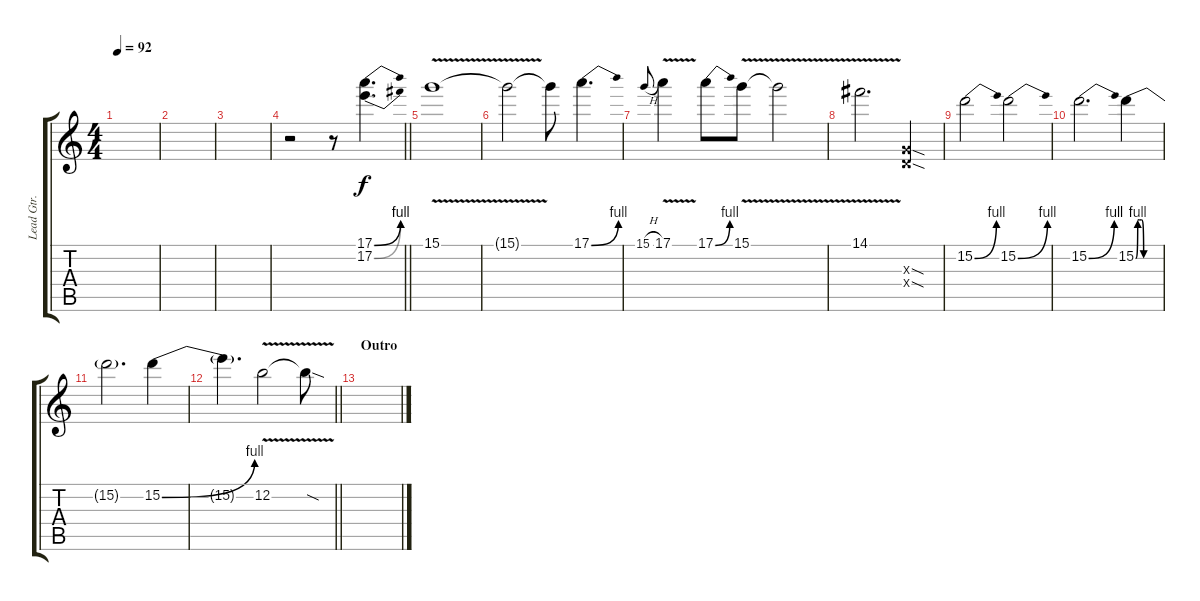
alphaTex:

\track ("Lead Gtr." "Lead Gtr.") {instrument distortionguitar}
\staff {score tabs}
\tuning (E4 B3 G3 D3 A2 D2) {hide}
\ts (4 4)
\tempo 92
\clef g2
\ks c
|
|
|
\barLineRight lightlight
r.2{volume 12} r.8 (17.1{be (bend 0 0 60 4)} 17.2{be (bend 0 0 60 4)}).4{d} |
\section ("" "")
15.1{v}.1 |
15.1{t}.2 15.1{t}.8 17.1{be (bend 0 0 60 4)}.4{d} |
15.1{h}.8{gr onbeat} 17.1{v}.4 17.1{be (bend 0 0 60 4)}.8 15.1{v}.8 15.1{v t}.2 |
14.1{v}.2{d} (0.3{sod x} 0.4{sod x}).4 |
15.2{be (bend 0 0 60 4)}.2 15.2{be (bend 0 0 60 4)}.2 |
15.2{be (bend 0 0 60 4)}.2{d} 15.2{be (custom 0 0 5 4 10 4 15 4 20 0 60 0)}.4 |
15.2{t}.2{d} 15.2{be (bend 0 0 60 4)}.4 |
\barLineRight lightlight
15.2{t}.4{d} 12.2{v}.2 12.2{sod t}.8 |
\section ("" "Outro")
